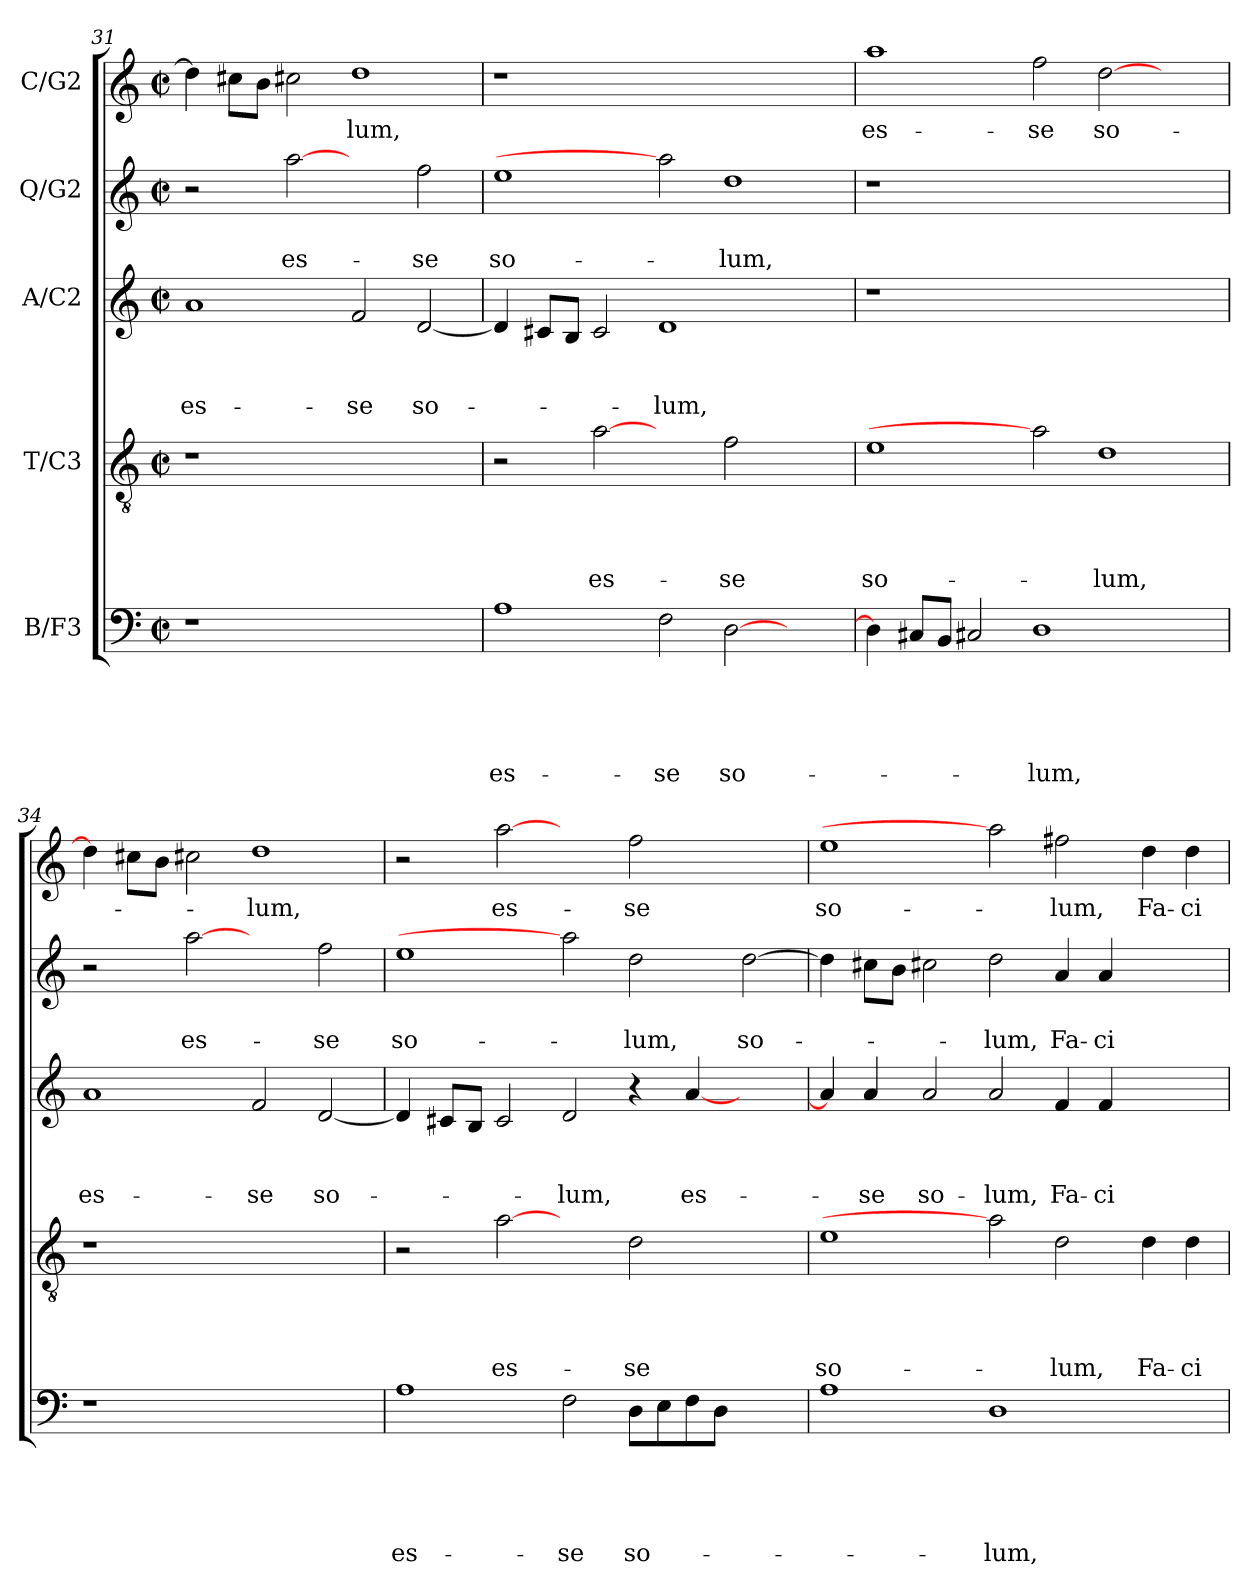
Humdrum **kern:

**kern	**text	**text	**text	**text	**text	**kern	**text	**text	**text	**text	**kern	**text	**text	**text	**kern	**text	**text	**kern	**text
*part5	*part5	*part5	*part5	*part5	*part5	*part4	*part4	*part4	*part4	*part4	*part3	*part3	*part3	*part3	*part2	*part2	*part2	*part1	*part1
*staff5	*staff5	*staff5	*staff5	*staff5	*staff5	*staff4	*staff4	*staff4	*staff4	*staff4	*staff3	*staff3	*staff3	*staff3	*staff2	*staff2	*staff2	*staff1	*staff1
*I"B/F3	*	*	*	*	*	*I"T/C3	*	*	*	*	*I"A/C2	*	*	*	*I"Q/G2	*	*	*I"C/G2	*
!!LO:LB:g=z
*clefF4	*	*	*	*	*	*clefGv2	*	*	*	*	*clefG2	*	*	*	*clefG2	*	*	*clefG2	*
*k[]	*	*	*	*	*	*k[]	*	*	*	*	*k[]	*	*	*	*k[]	*	*	*k[]	*
*C:	*	*	*	*	*	*C:	*	*	*	*	*C:	*	*	*	*C:	*	*	*C:	*
*M2/2	*	*	*	*	*	*M2/2	*	*	*	*	*M2/2	*	*	*	*M2/2	*	*	*M2/2	*
*met(c|)	*	*	*	*	*	*met(c|)	*	*	*	*	*met(c|)	*	*	*	*met(c|)	*	*	*met(c|)	*
=31	=31	=31	=31	=31	=31	=31	=31	=31	=31	=31	=31	=31	=31	=31	=31	=31	=31	=31	=31
!	!	!	!	!	!	!	!	!	!	!	!	!	!	!LO:LY:b	!	!	!	!	!
1r	.	.	.	.	.	1r	.	.	.	.	1a	.	.	es-	2r	.	.	4dd\]	.
.	.	.	.	.	.	.	.	.	.	.	.	.	.	.	.	.	.	8cc#\L	.
.	.	.	.	.	.	.	.	.	.	.	.	.	.	.	.	.	.	8b\J	.
!	!	!	!	!	!	!	!	!	!	!	!	!	!	!	!	!	!LO:LY:b	!	!
.	.	.	.	.	.	.	.	.	.	.	.	.	.	.	[2aa	.	es-	2cc#X\	.
!	!	!	!	!	!	!	!	!	!	!	!	!	!	!LO:LY:b	!	!	!	!	!LO:LY:b
1ryy	.	.	.	.	.	1ryy	.	.	.	.	2f/	.	.	-se	2ryy	.	.	1dd	-lum,
!	!	!	!	!	!	!	!	!	!	!	!	!	!	!LO:LY:b	!	!	!LO:LY:b	!	!
.	.	.	.	.	.	.	.	.	.	.	[2d/	.	.	so-	2ff\	.	-se	.	.
=32	=32	=32	=32	=32	=32	=32	=32	=32	=32	=32	=32	=32	=32	=32	=32	=32	=32	=32	=32
!	!	!	!	!	!LO:LY:b	!	!	!	!	!	!	!	!	!	!	!	!LO:LY:b	!	!
1A	.	.	.	.	es-	2r	.	.	.	.	4d/]	.	.	.	1ee	.	so-	1r	.
.	.	.	.	.	.	.	.	.	.	.	8c#X/L	.	.	.	.	.	.	.	.
.	.	.	.	.	.	.	.	.	.	.	8B/J	.	.	.	.	.	.	.	.
!	!	!	!	!	!	!	!	!	!	!LO:LY:b	!	!	!	!	!	!	!	!	!
.	.	.	.	.	.	[2a	.	.	.	es-	2c#/	.	.	.	.	.	.	.	.
!	!	!	!	!	!LO:LY:b	!	!	!	!	!	!	!	!	!LO:LY:b	!	!	!	!	!
2F\	.	.	.	.	-se	2ryy	.	.	.	.	1d	.	.	-lum,	2aa]	.	.	1.ryy	.
!	!	!	!	!	!LO:LY:b	!	!	!	!	!LO:LY:b	!	!	!	!	!	!	!LO:LY:b	!	!
[2D\	.	.	.	.	so-	2f\	.	.	.	-se	.	.	.	.	1dd	.	-lum,	.	.
2ryy	.	.	.	.	.	2ryy	.	.	.	.	2ryy	.	.	.	.	.	.	.	.
=33	=33	=33	=33	=33	=33	=33	=33	=33	=33	=33	=33	=33	=33	=33	=33	=33	=33	=33	=33
!	!	!	!	!	!	!	!	!	!	!LO:LY:b	!	!	!	!	!	!	!	!	!LO:LY:b
4D\]	.	.	.	.	.	1e	.	.	.	so-	1r	.	.	.	1r	.	.	1aa	es-
8C#/L	.	.	.	.	.	.	.	.	.	.	.	.	.	.	.	.	.	.	.
8BB/J	.	.	.	.	.	.	.	.	.	.	.	.	.	.	.	.	.	.	.
2C#X/	.	.	.	.	.	.	.	.	.	.	.	.	.	.	.	.	.	.	.
!	!	!	!	!	!LO:LY:b	!	!	!	!	!	!	!	!	!	!	!	!	!	!LO:LY:b
1D	.	.	.	.	-lum,	2a]	.	.	.	.	1.ryy	.	.	.	1.ryy	.	.	2ff\	-se
!	!	!	!	!	!	!	!	!	!	!LO:LY:b	!	!	!	!	!	!	!	!	!LO:LY:b
.	.	.	.	.	.	1d	.	.	.	-lum,	.	.	.	.	.	.	.	[2dd\	so-
2ryy	.	.	.	.	.	.	.	.	.	.	.	.	.	.	.	.	.	2ryy	.
=34	=34	=34	=34	=34	=34	=34	=34	=34	=34	=34	=34	=34	=34	=34	=34	=34	=34	=34	=34
!	!	!	!	!	!	!	!	!	!	!	!	!	!	!LO:LY:b	!	!	!	!	!
1r	.	.	.	.	.	1r	.	.	.	.	1a	.	.	es-	2r	.	.	4dd\]	.
.	.	.	.	.	.	.	.	.	.	.	.	.	.	.	.	.	.	8cc#\L	.
.	.	.	.	.	.	.	.	.	.	.	.	.	.	.	.	.	.	8b\J	.
!	!	!	!	!	!	!	!	!	!	!	!	!	!	!	!	!	!LO:LY:b	!	!
.	.	.	.	.	.	.	.	.	.	.	.	.	.	.	[2aa	.	es-	2cc#X\	.
!	!	!	!	!	!	!	!	!	!	!	!	!	!	!LO:LY:b	!	!	!	!	!LO:LY:b
1ryy	.	.	.	.	.	1ryy	.	.	.	.	2f/	.	.	-se	2ryy	.	.	1dd	-lum,
!	!	!	!	!	!	!	!	!	!	!	!	!	!	!LO:LY:b	!	!	!LO:LY:b	!	!
.	.	.	.	.	.	.	.	.	.	.	[2d/	.	.	so-	2ff\	.	-se	.	.
=35	=35	=35	=35	=35	=35	=35	=35	=35	=35	=35	=35	=35	=35	=35	=35	=35	=35	=35	=35
!	!	!	!	!	!LO:LY:b	!	!	!	!	!	!	!	!	!	!	!	!LO:LY:b	!	!
1A	.	.	.	.	es-	2r	.	.	.	.	4d/]	.	.	.	1ee	.	so-	2r	.
.	.	.	.	.	.	.	.	.	.	.	8c#X/L	.	.	.	.	.	.	.	.
.	.	.	.	.	.	.	.	.	.	.	8B/J	.	.	.	.	.	.	.	.
!	!	!	!	!	!	!	!	!	!	!LO:LY:b	!	!	!	!	!	!	!	!	!LO:LY:b
.	.	.	.	.	.	[2a	.	.	.	es-	2c#/	.	.	.	.	.	.	[2aa	es-
!	!	!	!	!	!LO:LY:b	!	!	!	!	!	!	!	!	!LO:LY:b	!	!	!	!	!
2F\	.	.	.	.	-se	2ryy	.	.	.	.	2d/	.	.	-lum,	2aa]	.	.	2ryy	.
!	!	!	!	!	!LO:LY:b	!	!	!	!	!LO:LY:b	!	!	!	!	!	!	!LO:LY:b	!	!LO:LY:b
8D\L	.	.	.	.	so-	2d\	.	.	.	-se	4r	.	.	.	2dd\	.	-lum,	2ff\	-se
8E\	.	.	.	.	.	.	.	.	.	.	.	.	.	.	.	.	.	.	.
!	!	!	!	!	!	!	!	!	!	!	!	!	!	!LO:LY:b	!	!	!	!	!
8F\	.	.	.	.	.	.	.	.	.	.	[4a/	.	.	es-	.	.	.	.	.
8D\J	.	.	.	.	.	.	.	.	.	.	.	.	.	.	.	.	.	.	.
!	!	!	!	!	!	!	!	!	!	!	!	!	!	!	!	!	!LO:LY:b	!	!
2ryy	.	.	.	.	.	2ryy	.	.	.	.	2ryy	.	.	.	[2dd\	.	so-	2ryy	.
!!LO:LB:g=z
=36	=36	=36	=36	=36	=36	=36	=36	=36	=36	=36	=36	=36	=36	=36	=36	=36	=36	=36	=36
!	!	!	!	!	!	!	!	!	!	!LO:LY:b	!	!	!	!	!	!	!	!	!LO:LY:b
1A	.	.	.	.	.	1e	.	.	.	so-	4a/]	.	.	.	4dd\]	.	.	1ee	so-
!	!	!	!	!	!	!	!	!	!	!	!	!	!	!LO:LY:b	!	!	!	!	!
.	.	.	.	.	.	.	.	.	.	.	4a/	.	.	-se	8cc#\L	.	.	.	.
.	.	.	.	.	.	.	.	.	.	.	.	.	.	.	8b\J	.	.	.	.
!	!	!	!	!	!	!	!	!	!	!	!	!	!	!LO:LY:b	!	!	!	!	!
.	.	.	.	.	.	.	.	.	.	.	2a/	.	.	so-	2cc#X\	.	.	.	.
!	!	!	!	!	!LO:LY:b	!	!	!	!	!	!	!	!	!LO:LY:b	!	!	!LO:LY:b	!	!
1D	.	.	.	.	-lum,	2a]	.	.	.	.	2a/	.	.	-lum,	2dd\	.	-lum,	2aa]	.
!	!	!	!	!	!	!	!	!	!	!LO:LY:b	!	!	!	!LO:LY:b	!	!	!LO:LY:b	!	!LO:LY:b
.	.	.	.	.	.	2d\	.	.	.	-lum,	4f/	.	.	Fa-	4a/	.	Fa-	2ff#X\	-lum,
!	!	!	!	!	!	!	!	!	!	!	!	!	!	!LO:LY:b	!	!	!LO:LY:b	!	!
.	.	.	.	.	.	.	.	.	.	.	4f/	.	.	-ci-	4a/	.	-ci-	.	.
!	!	!	!	!	!	!	!	!	!	!LO:LY:b	!	!	!	!	!	!	!	!	!LO:LY:b
2ryy	.	.	.	.	.	4d\	.	.	.	Fa-	2ryy	.	.	.	2ryy	.	.	4dd\	Fa-
!	!	!	!	!	!	!	!	!	!	!LO:LY:b	!	!	!	!	!	!	!	!	!LO:LY:b
.	.	.	.	.	.	4d\	.	.	.	-ci-	.	.	.	.	.	.	.	4dd\	-ci-
=	=	=	=	=	=	=	=	=	=	=	=	=	=	=	=	=	=	=	=
*-	*-	*-	*-	*-	*-	*-	*-	*-	*-	*-	*-	*-	*-	*-	*-	*-	*-	*-	*-
